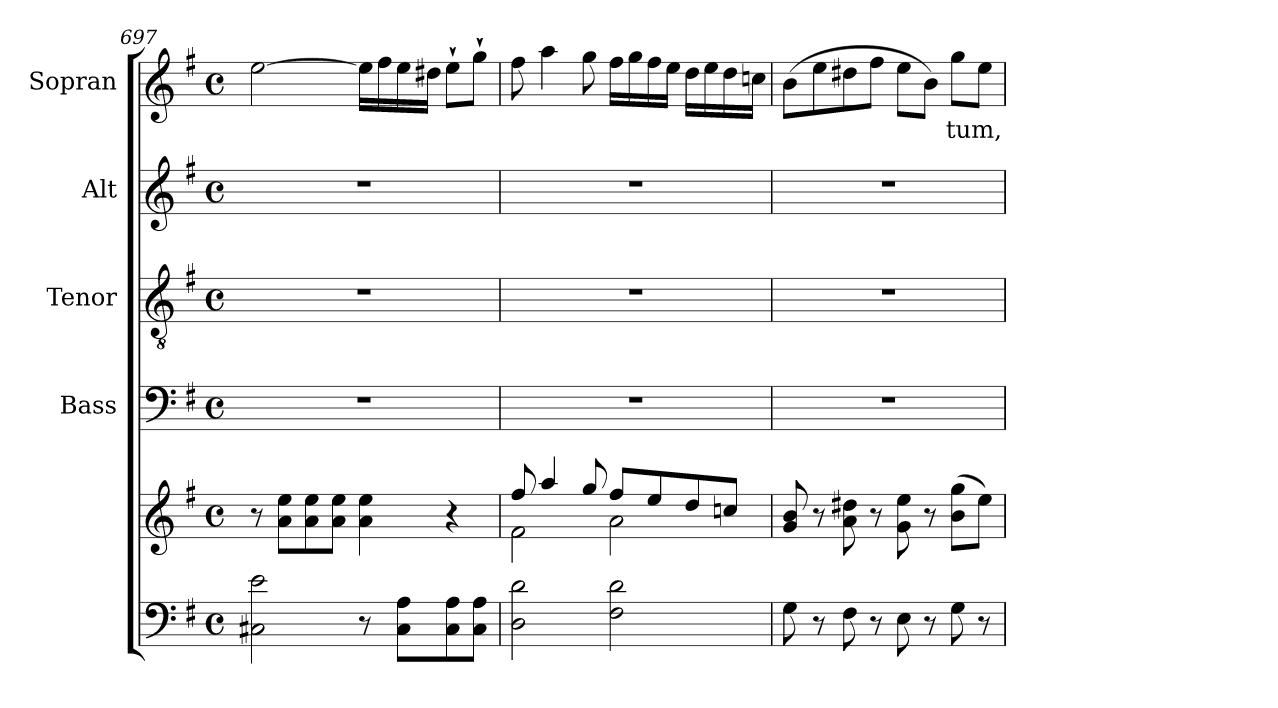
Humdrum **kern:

**kern	**kern	**kern	**kern	**kern	**kern	**text
*part5	*part5	*part4	*part3	*part2	*part1	*part1
*staff6	*staff5	*staff4	*staff3	*staff2	*staff1	*staff1
*	*	*I"Bass	*I"Tenor	*I"Alt	*I"Sopran	*
*	*	*I'B.	*I'T.	*I'A.	*I'S.	*
!!LO:LB:g=z
*clefF4	*clefG2	*clefF4	*clefGv2	*clefG2	*clefG2	*
*k[f#]	*k[f#]	*k[f#]	*k[f#]	*k[f#]	*k[f#]	*
*G:	*G:	*G:	*G:	*G:	*G:	*
*M4/4	*M4/4	*M4/4	*M4/4	*M4/4	*M4/4	*
*met(c)	*met(c)	*met(c)	*met(c)	*met(c)	*met(c)	*
=697	=697	=697	=697	=697	=697	=697
2C#X\ 2e\	8r	1r	1r	1r	[2ee\	.
.	8a\ 8ee\L	.	.	.	.	.
.	8a\ 8ee\	.	.	.	.	.
.	8a\ 8ee\J	.	.	.	.	.
8r	4a\ 4ee\	.	.	.	16ee\LL]	.
.	.	.	.	.	16ff#\	.
8C#\ 8A\L	.	.	.	.	16ee\	.
.	.	.	.	.	16dd#X\JJ	.
8C#\ 8A\	4r	.	.	.	8ee`>\L	.
8C#\ 8A\J	.	.	.	.	8gg`>\J	.
=698	=698	=698	=698	=698	=698	=698
*	*^	*	*	*	*	*
2D\ 2d\	8ff#/	2f#\	1r	1r	1r	8ff#\	.
.	4aa/	.	.	.	.	4aa\	.
.	8gg/	.	.	.	.	8gg\	.
2F#\ 2d\	8ff#/L	2a\	.	.	.	16ff#\LL	.
.	.	.	.	.	.	16gg\	.
.	8ee/	.	.	.	.	16ff#\	.
.	.	.	.	.	.	16ee\JJ	.
.	8dd/	.	.	.	.	16dd\LL	.
.	.	.	.	.	.	16ee\	.
.	8ccn/J	.	.	.	.	16dd\	.
.	.	.	.	.	.	16ccn\JJ	.
*	*v	*v	*	*	*	*	*
=699	=699	=699	=699	=699	=699	=699
8G\	8g/ 8b/	1r	1r	1r	(>8b\L	.
8r	8r	.	.	.	8ee\	.
8F#\	8a\ 8dd#X\	.	.	.	8dd#X\	.
8r	8r	.	.	.	8ff#\J	.
8E\	8g\ 8ee\	.	.	.	8ee\L	.
8r	8r	.	.	.	8b\J)	.
!	!	!	!	!	!	!LO:LY:b
8G\	(>8b\ 8gg\L	.	.	.	8gg\L	-tum,
8r	8ee\J)	.	.	.	8ee\J	.
=	=	=	=	=	=	=
*-	*-	*-	*-	*-	*-	*-
